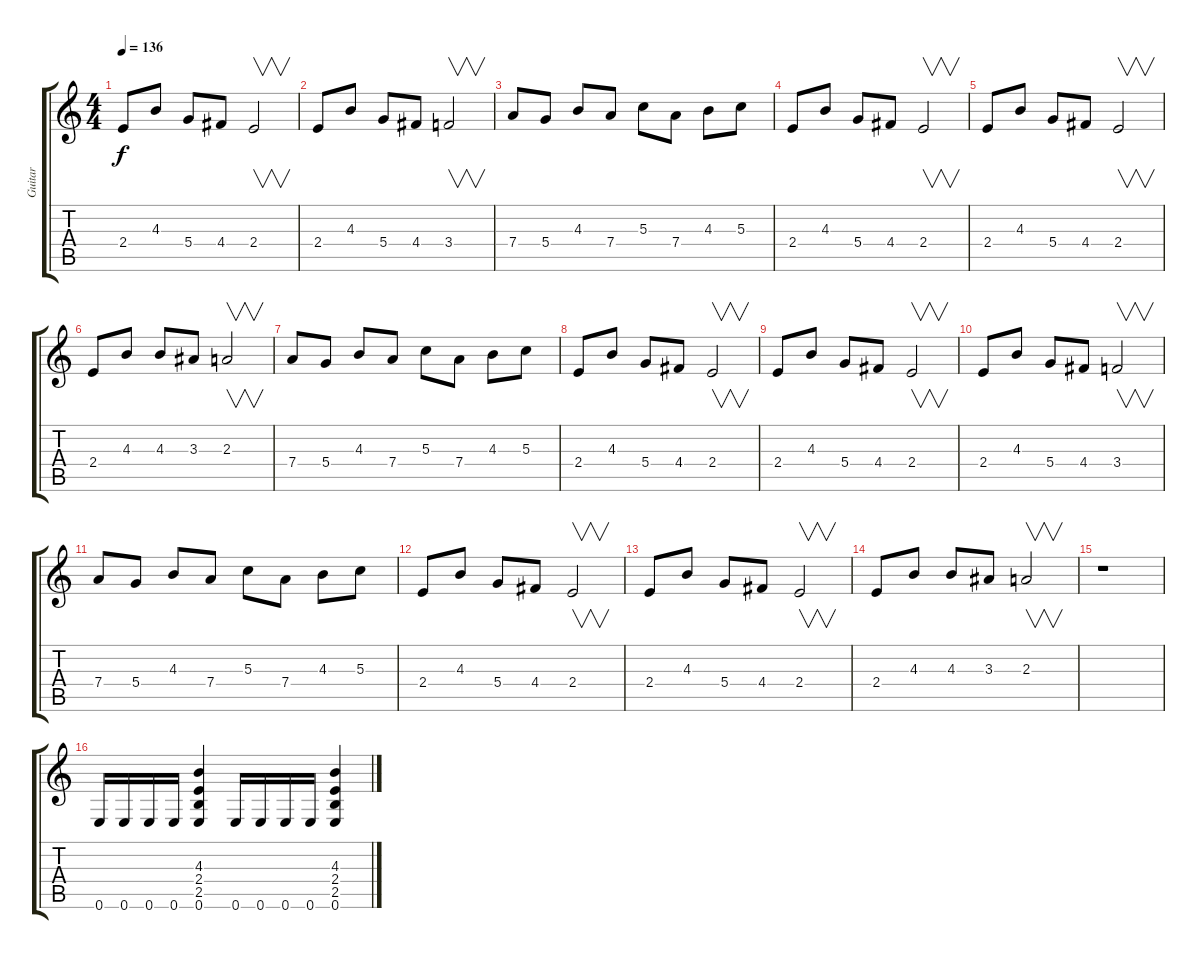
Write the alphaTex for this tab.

\track ("Guitar" "Guitar") {instrument distortionguitar}
\staff {score tabs}
\tuning (E4 B3 G3 D3 A2 E2) {hide}
\ts (4 4)
\tempo 136
\clef g2
\ks c
2.4.8{dy f} 4.3.8 5.4.8 4.4.8 2.4.2{v} |
2.4.8 4.3.8 5.4.8 4.4.8 3.4.2{v} |
7.4.8 5.4.8 4.3.8 7.4.8 5.3.8 7.4.8 4.3.8 5.3.8 |
2.4.8 4.3.8 5.4.8 4.4.8 2.4.2{v} |
2.4.8 4.3.8 5.4.8 4.4.8 2.4.2{v} |
2.4.8 4.3.8 4.3.8 3.3.8 2.3.2{v} |
7.4.8 5.4.8 4.3.8 7.4.8 5.3.8 7.4.8 4.3.8 5.3.8 |
2.4.8 4.3.8 5.4.8 4.4.8 2.4.2{v} |
2.4.8 4.3.8 5.4.8 4.4.8 2.4.2{v} |
2.4.8 4.3.8 5.4.8 4.4.8 3.4.2{v} |
7.4.8 5.4.8 4.3.8 7.4.8 5.3.8 7.4.8 4.3.8 5.3.8 |
2.4.8 4.3.8 5.4.8 4.4.8 2.4.2{v} |
2.4.8 4.3.8 5.4.8 4.4.8 2.4.2{v} |
2.4.8 4.3.8 4.3.8 3.3.8 2.3.2{v} |
r.1 |
0.6.16 0.6.16 0.6.16 0.6.16 (4.3 2.4 2.5 0.6).4 0.6.16 0.6.16 0.6.16 0.6.16 (4.3 2.4 2.5 0.6).4
